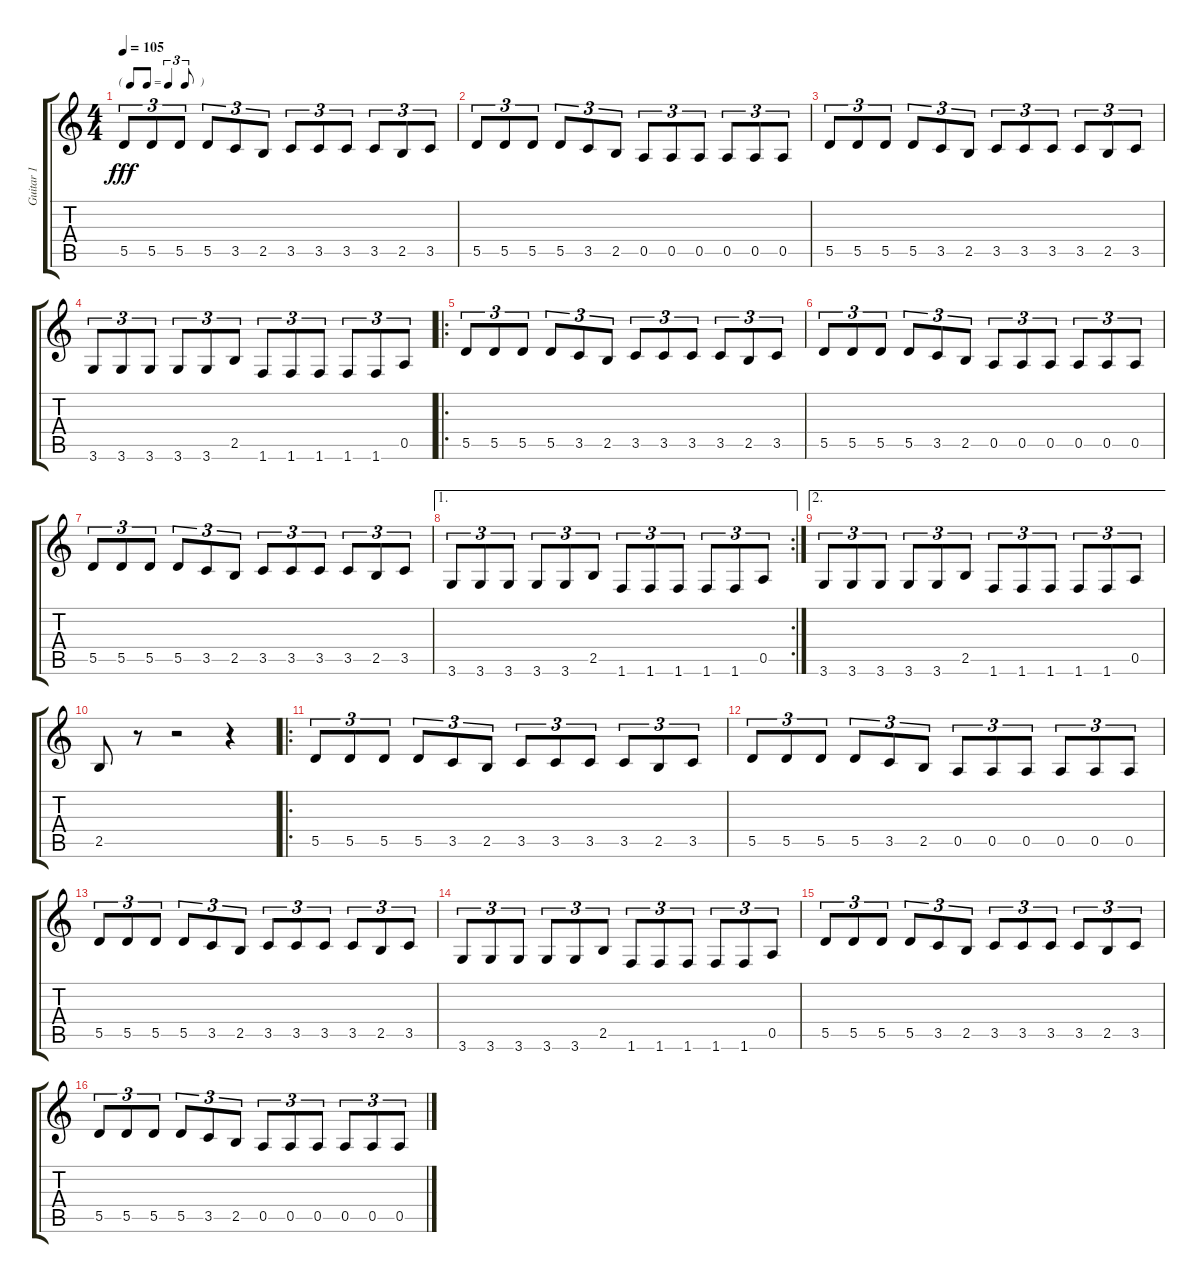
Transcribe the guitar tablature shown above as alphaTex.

\track ("Guitar 1" "Guitar 1") {instrument distortionguitar}
\staff {score tabs}
\tuning (E4 B3 G3 D3 A2 E2) {hide}
\ts (4 4)
\tf triplet8th
\tempo 105
\clef g2
\ks c
5.5.8{tu (3 2) dy fff instrument distortionguitar} 5.5.8{tu (3 2)} 5.5.8{tu (3 2)} 5.5.8{tu (3 2)} 3.5.8{tu (3 2)} 2.5.8{tu (3 2)} 3.5.8{tu (3 2)} 3.5.8{tu (3 2)} 3.5.8{tu (3 2)} 3.5.8{tu (3 2)} 2.5.8{tu (3 2)} 3.5.8{tu (3 2)} |
5.5.8{tu (3 2)} 5.5.8{tu (3 2)} 5.5.8{tu (3 2)} 5.5.8{tu (3 2)} 3.5.8{tu (3 2)} 2.5.8{tu (3 2)} 0.5.8{tu (3 2)} 0.5.8{tu (3 2)} 0.5.8{tu (3 2)} 0.5.8{tu (3 2)} 0.5.8{tu (3 2)} 0.5.8{tu (3 2)} |
5.5.8{tu (3 2)} 5.5.8{tu (3 2)} 5.5.8{tu (3 2)} 5.5.8{tu (3 2)} 3.5.8{tu (3 2)} 2.5.8{tu (3 2)} 3.5.8{tu (3 2)} 3.5.8{tu (3 2)} 3.5.8{tu (3 2)} 3.5.8{tu (3 2)} 2.5.8{tu (3 2)} 3.5.8{tu (3 2)} |
3.6.8{tu (3 2)} 3.6.8{tu (3 2)} 3.6.8{tu (3 2)} 3.6.8{tu (3 2)} 3.6.8{tu (3 2)} 2.5.8{tu (3 2)} 1.6.8{tu (3 2)} 1.6.8{tu (3 2)} 1.6.8{tu (3 2)} 1.6.8{tu (3 2)} 1.6.8{tu (3 2)} 0.5.8{tu (3 2)} |
\ro
5.5.8{tu (3 2)} 5.5.8{tu (3 2)} 5.5.8{tu (3 2)} 5.5.8{tu (3 2)} 3.5.8{tu (3 2)} 2.5.8{tu (3 2)} 3.5.8{tu (3 2)} 3.5.8{tu (3 2)} 3.5.8{tu (3 2)} 3.5.8{tu (3 2)} 2.5.8{tu (3 2)} 3.5.8{tu (3 2)} |
5.5.8{tu (3 2)} 5.5.8{tu (3 2)} 5.5.8{tu (3 2)} 5.5.8{tu (3 2)} 3.5.8{tu (3 2)} 2.5.8{tu (3 2)} 0.5.8{tu (3 2)} 0.5.8{tu (3 2)} 0.5.8{tu (3 2)} 0.5.8{tu (3 2)} 0.5.8{tu (3 2)} 0.5.8{tu (3 2)} |
5.5.8{tu (3 2)} 5.5.8{tu (3 2)} 5.5.8{tu (3 2)} 5.5.8{tu (3 2)} 3.5.8{tu (3 2)} 2.5.8{tu (3 2)} 3.5.8{tu (3 2)} 3.5.8{tu (3 2)} 3.5.8{tu (3 2)} 3.5.8{tu (3 2)} 2.5.8{tu (3 2)} 3.5.8{tu (3 2)} |
\ae 1
\rc 2
3.6.8{tu (3 2)} 3.6.8{tu (3 2)} 3.6.8{tu (3 2)} 3.6.8{tu (3 2)} 3.6.8{tu (3 2)} 2.5.8{tu (3 2)} 1.6.8{tu (3 2)} 1.6.8{tu (3 2)} 1.6.8{tu (3 2)} 1.6.8{tu (3 2)} 1.6.8{tu (3 2)} 0.5.8{tu (3 2)} |
\ae 2
3.6.8{tu (3 2)} 3.6.8{tu (3 2)} 3.6.8{tu (3 2)} 3.6.8{tu (3 2)} 3.6.8{tu (3 2)} 2.5.8{tu (3 2)} 1.6.8{tu (3 2)} 1.6.8{tu (3 2)} 1.6.8{tu (3 2)} 1.6.8{tu (3 2)} 1.6.8{tu (3 2)} 0.5.8{tu (3 2)} |
2.5.8 r.8 r.2 r.4 |
\ro
5.5.8{tu (3 2)} 5.5.8{tu (3 2)} 5.5.8{tu (3 2)} 5.5.8{tu (3 2)} 3.5.8{tu (3 2)} 2.5.8{tu (3 2)} 3.5.8{tu (3 2)} 3.5.8{tu (3 2)} 3.5.8{tu (3 2)} 3.5.8{tu (3 2)} 2.5.8{tu (3 2)} 3.5.8{tu (3 2)} |
5.5.8{tu (3 2)} 5.5.8{tu (3 2)} 5.5.8{tu (3 2)} 5.5.8{tu (3 2)} 3.5.8{tu (3 2)} 2.5.8{tu (3 2)} 0.5.8{tu (3 2)} 0.5.8{tu (3 2)} 0.5.8{tu (3 2)} 0.5.8{tu (3 2)} 0.5.8{tu (3 2)} 0.5.8{tu (3 2)} |
5.5.8{tu (3 2)} 5.5.8{tu (3 2)} 5.5.8{tu (3 2)} 5.5.8{tu (3 2)} 3.5.8{tu (3 2)} 2.5.8{tu (3 2)} 3.5.8{tu (3 2)} 3.5.8{tu (3 2)} 3.5.8{tu (3 2)} 3.5.8{tu (3 2)} 2.5.8{tu (3 2)} 3.5.8{tu (3 2)} |
3.6.8{tu (3 2)} 3.6.8{tu (3 2)} 3.6.8{tu (3 2)} 3.6.8{tu (3 2)} 3.6.8{tu (3 2)} 2.5.8{tu (3 2)} 1.6.8{tu (3 2)} 1.6.8{tu (3 2)} 1.6.8{tu (3 2)} 1.6.8{tu (3 2)} 1.6.8{tu (3 2)} 0.5.8{tu (3 2)} |
5.5.8{tu (3 2)} 5.5.8{tu (3 2)} 5.5.8{tu (3 2)} 5.5.8{tu (3 2)} 3.5.8{tu (3 2)} 2.5.8{tu (3 2)} 3.5.8{tu (3 2)} 3.5.8{tu (3 2)} 3.5.8{tu (3 2)} 3.5.8{tu (3 2)} 2.5.8{tu (3 2)} 3.5.8{tu (3 2)} |
5.5.8{tu (3 2)} 5.5.8{tu (3 2)} 5.5.8{tu (3 2)} 5.5.8{tu (3 2)} 3.5.8{tu (3 2)} 2.5.8{tu (3 2)} 0.5.8{tu (3 2)} 0.5.8{tu (3 2)} 0.5.8{tu (3 2)} 0.5.8{tu (3 2)} 0.5.8{tu (3 2)} 0.5.8{tu (3 2)}
